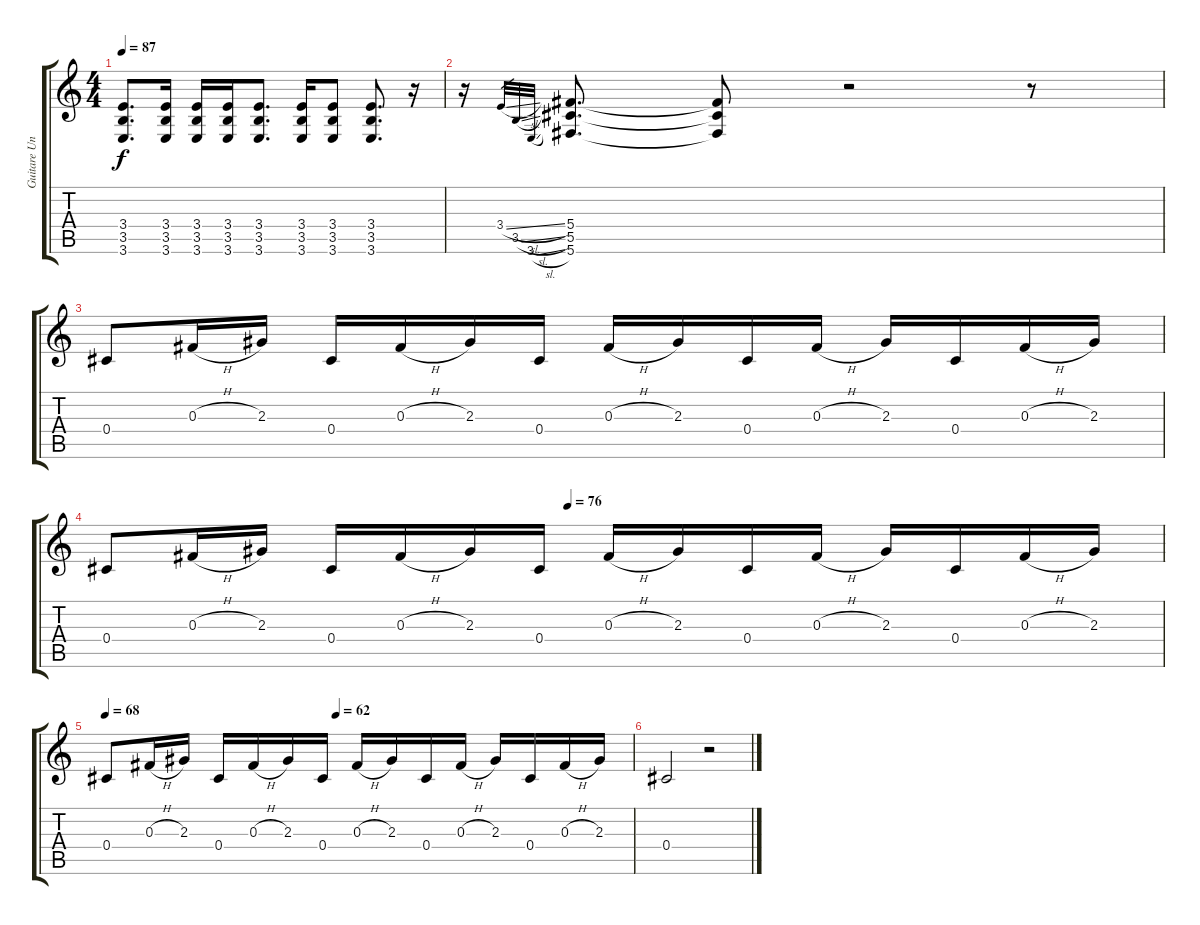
\track ("Guitare Un" "Guitare Un") {instrument acousticguitarsteel}
\staff {score tabs}
\tuning (Eb4 Bb3 Gb3 Db3 Ab2 Db2) {hide}
\ts (4 4)
\tempo 87
\clef g2
\ks c
(3.4 3.5 3.6).8{d dy f} (3.4 3.5 3.6).16 (3.4 3.5 3.6).16 (3.4 3.5 3.6).16 (3.4 3.5 3.6).8{d} (3.4 3.5 3.6).16 (3.4 3.5 3.6).8 (3.4 3.5 3.6).8{d} r.16 |
r.16 3.4{sl}.32{gr} 3.5{sl}.32{gr} 3.6{sl}.32{gr} (5.4 5.5 5.6).8{d} (5.4{t} 5.5{t} 5.6{t}).8 r.2 r.8 |
0.4.8 0.3{h}.16 2.3.16 0.4.16 0.3{h}.16 2.3.16 0.4.16 0.3{h}.16 2.3.16 0.4.16 0.3{h}.16 2.3.16 0.4.16 0.3{h}.16 2.3.16 |
\tempo (76 0.4375)
0.4.8 0.3{h}.16 2.3.16 0.4.16 0.3{h}.16 2.3.16 0.4.16 0.3{h}.16 2.3.16 0.4.16 0.3{h}.16 2.3.16 0.4.16 0.3{h}.16 2.3.16 |
\tempo 68
\tempo (62 0.4375)
0.4.8 0.3{h}.16 2.3.16 0.4.16 0.3{h}.16 2.3.16 0.4.16 0.3{h}.16 2.3.16 0.4.16 0.3{h}.16 2.3.16 0.4.16 0.3{h}.16 2.3.16 |
0.4.2 r.2
